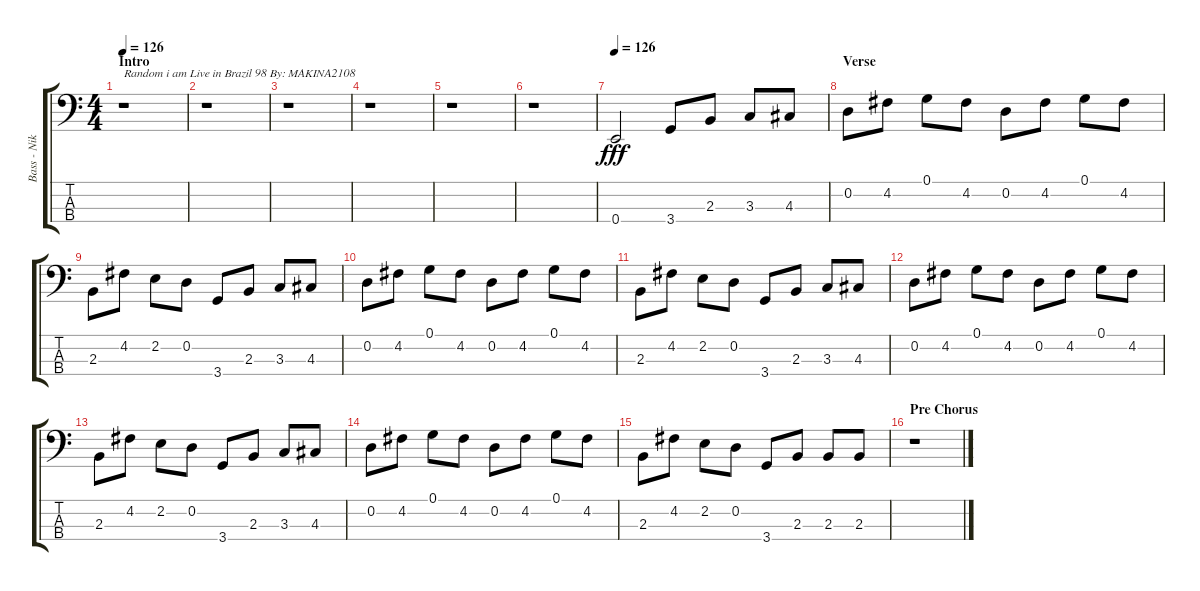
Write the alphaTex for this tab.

\track ("Bass - Nikola" "Bass - Nik") {instrument electricbasspick}
\staff {score tabs}
\tuning (G2 D2 A1 E1) {hide}
\ts (4 4)
\section ("" "Intro")
\tempo 126
\tempo 145
\tempo 126
\clef f4
\ks c
r.1{txt "Random i am Live in Brazil 98 By: MAKINA2108" dy fff instrument electricbasspick} |
r.1 |
r.1 |
r.1 |
r.1 |
r.1 |
\tempo 126
0.4.2 3.4.8 2.3.8 3.3.8 4.3.8 |
\section ("" "Verse")
0.2.8 4.2.8 0.1.8 4.2.8 0.2.8 4.2.8 0.1.8 4.2.8 |
2.3.8 4.2.8 2.2.8 0.2.8 3.4.8 2.3.8 3.3.8 4.3.8 |
0.2.8 4.2.8 0.1.8 4.2.8 0.2.8 4.2.8 0.1.8 4.2.8 |
2.3.8 4.2.8 2.2.8 0.2.8 3.4.8 2.3.8 3.3.8 4.3.8 |
0.2.8 4.2.8 0.1.8 4.2.8 0.2.8 4.2.8 0.1.8 4.2.8 |
2.3.8 4.2.8 2.2.8 0.2.8 3.4.8 2.3.8 3.3.8 4.3.8 |
0.2.8 4.2.8 0.1.8 4.2.8 0.2.8 4.2.8 0.1.8 4.2.8 |
2.3.8 4.2.8 2.2.8 0.2.8 3.4.8 2.3.8 2.3.8 2.3.8 |
\section ("" "Pre Chorus")
r.1
